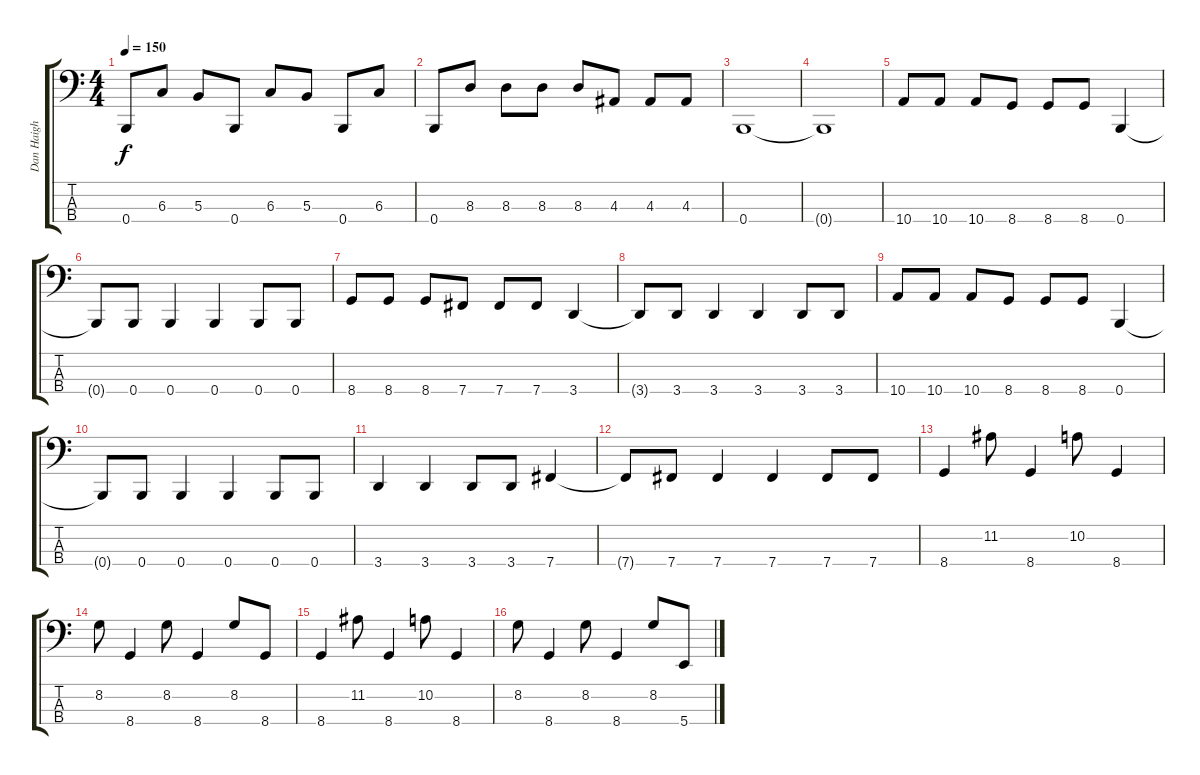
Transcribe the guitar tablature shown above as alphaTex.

\track ("Dan Haigh - Bass" "Dan Haigh ") {instrument electricbassfinger}
\staff {score tabs}
\tuning (E2 B1 Gb1 B0) {hide}
\ts (4 4)
\tempo 150
\clef f4
\ks c
0.4.8{dy f} 6.3.8 5.3.8 0.4.8 6.3.8 5.3.8 0.4.8 6.3.8 |
0.4.8 8.3.8 8.3.8 8.3.8 8.3.8 4.3.8 4.3.8 4.3.8 |
0.4.1 |
0.4{t}.1 |
10.4.8 10.4.8 10.4.8 8.4.8 8.4.8 8.4.8 0.4.4 |
0.4{t}.8 0.4.8 0.4.4 0.4.4 0.4.8 0.4.8 |
8.4.8 8.4.8 8.4.8 7.4.8 7.4.8 7.4.8 3.4.4 |
3.4{t}.8 3.4.8 3.4.4 3.4.4 3.4.8 3.4.8 |
10.4.8 10.4.8 10.4.8 8.4.8 8.4.8 8.4.8 0.4.4 |
0.4{t}.8 0.4.8 0.4.4 0.4.4 0.4.8 0.4.8 |
3.4.4 3.4.4 3.4.8 3.4.8 7.4.4 |
7.4{t}.8 7.4.8 7.4.4 7.4.4 7.4.8 7.4.8 |
8.4.4 11.2.8 8.4.4 10.2.8 8.4.4 |
8.2.8 8.4.4 8.2.8 8.4.4 8.2.8 8.4.8 |
8.4.4 11.2.8 8.4.4 10.2.8 8.4.4 |
8.2.8 8.4.4 8.2.8 8.4.4 8.2.8 5.4.8
